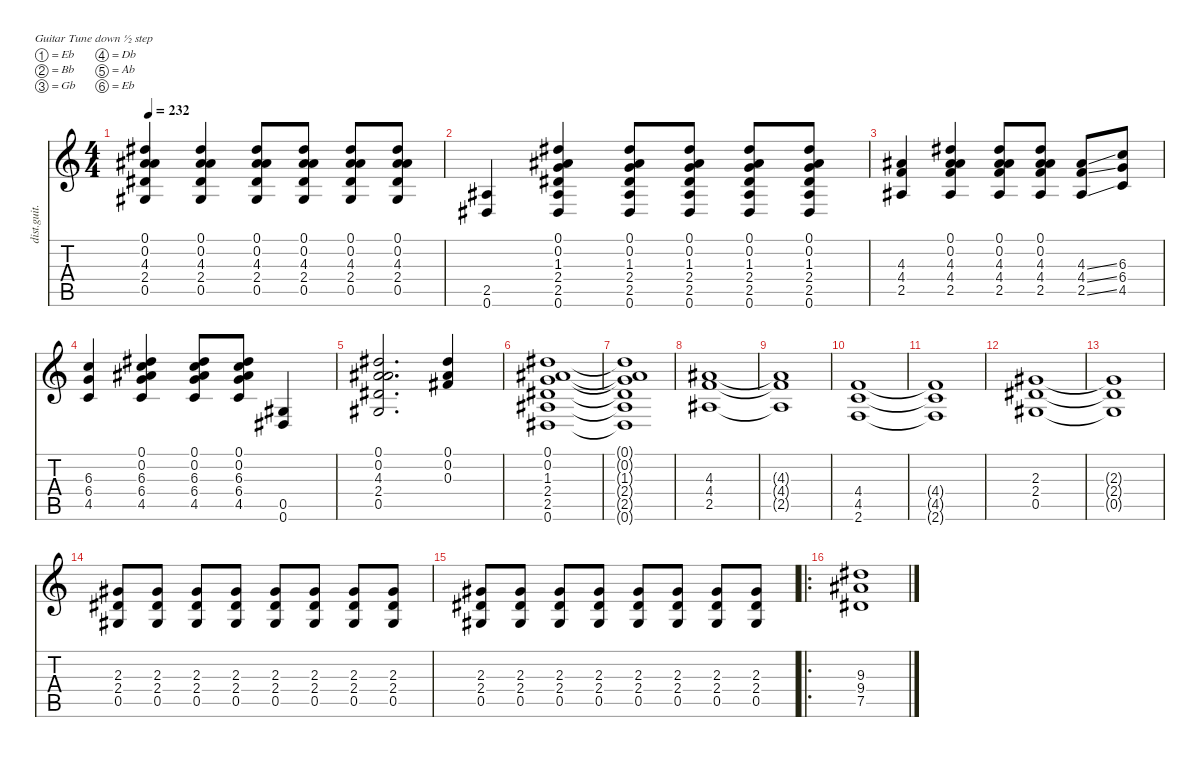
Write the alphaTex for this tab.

\defaultSystemsLayout 4
\hideDynamics
\bracketExtendMode nobrackets
\otherSystemsTrackNameOrientation horizontal
\track ("Gtr. 1" "dist.guit.") {mute instrument distortionguitar}
\staff {score tabs}
\tuning (Eb4 Bb3 Gb3 Db3 Ab2 Eb2)
\ts (4 4)
\tempo 232
\clef g2
\ks c
(0.1{acc #} 0.2{acc #} 4.3{acc #} 2.4{acc #} 0.5{acc #}).4{dy f beam Up} (0.1{acc #} 0.2{acc #} 4.3{acc #} 2.4{acc #} 0.5{acc #}).4{beam Up} (0.1{acc #} 0.2{acc #} 4.3{acc #} 2.4{acc #} 0.5{acc #}).8{beam Up} (0.1{acc #} 0.2{acc #} 4.3{acc #} 2.4{acc #} 0.5{acc #}).8{beam Up} (0.1{acc #} 0.2{acc #} 4.3{acc #} 2.4{acc #} 0.5{acc #}).8{beam Up} (0.1{acc #} 0.2{acc #} 4.3{acc #} 2.4{acc #} 0.5{acc #}).8{beam Up} |
(2.5{acc #} 0.6{acc #}).4{beam Up} (0.1{acc #} 0.2{acc #} 1.3 2.4{acc #} 2.5{acc #} 0.6{acc #}).4{beam Up} (0.1{acc #} 0.2{acc #} 1.3 2.4{acc #} 2.5{acc #} 0.6{acc #}).8{beam Up} (0.1{acc #} 0.2{acc #} 1.3 2.4{acc #} 2.5{acc #} 0.6{acc #}).8{beam Up} (0.1{acc #} 0.2{acc #} 1.3 2.4{acc #} 2.5{acc #} 0.6{acc #}).8{beam Up} (0.1{acc #} 0.2{acc #} 1.3 2.4{acc #} 2.5{acc #} 0.6{acc #}).8{beam Up} |
(4.3{acc #} 4.4 2.5{acc #}).4{beam Up} (0.1{acc #} 0.2{acc #} 4.3{acc #} 4.4 2.5{acc #}).4{beam Up} (0.1{acc #} 0.2{acc #} 4.3{acc #} 4.4 2.5{acc #}).8{beam Up} (0.1{acc #} 0.2{acc #} 4.3{acc #} 4.4 2.5{acc #}).8{beam Up} (4.3{ss acc #} 4.4{ss} 2.5{ss acc #}).8{beam Up} (6.3 6.4 4.5).8{beam Up} |
(6.3 6.4 4.5).4{beam Up} (0.1{acc #} 0.2{acc #} 6.3 6.4 4.5).4{beam Up} (0.1{acc #} 0.2{acc #} 6.3 6.4 4.5).8{beam Up} (0.1{acc #} 0.2{acc #} 6.3 6.4 4.5).8{beam Up} (0.5{acc #} 0.6{acc #}).4{beam Up} |
(0.1{acc #} 0.2{acc #} 4.3{acc #} 2.4{acc #} 0.5{acc #}).2{d beam Up} (0.1{acc #} 0.2{acc #} 0.3{acc #}).4{beam Up} |
(0.1{acc #} 0.2{acc #} 1.3 2.4{acc #} 2.5{acc #} 0.6{acc #}).1{beam Up} |
(0.1{t acc #} 0.2{t acc #} 1.3{t} 2.4{t acc #} 2.5{t acc #} 0.6{t acc #}).1{beam Up} |
(4.3{acc #} 4.4 2.5{acc #}).1{beam Up} |
(4.3{t acc #} 4.4{t} 2.5{t acc #}).1{beam Up} |
(4.4 4.5 2.6).1{beam Up} |
(4.4{t} 4.5{t} 2.6{t}).1{beam Up} |
(2.3{acc #} 2.4{acc #} 0.5{acc #}).1{beam Up} |
(2.3{t acc #} 2.4{t acc #} 0.5{t acc #}).1{beam Up} |
(2.3{acc #} 2.4{acc #} 0.5{acc #}).8{beam Up} (2.3{acc #} 2.4{acc #} 0.5{acc #}).8{beam Up} (2.3{acc #} 2.4{acc #} 0.5{acc #}).8{beam Up} (2.3{acc #} 2.4{acc #} 0.5{acc #}).8{beam Up} (2.3{acc #} 2.4{acc #} 0.5{acc #}).8{beam Up} (2.3{acc #} 2.4{acc #} 0.5{acc #}).8{beam Up} (2.3{acc #} 2.4{acc #} 0.5{acc #}).8{beam Up} (2.3{acc #} 2.4{acc #} 0.5{acc #}).8{beam Up} |
(2.3{acc #} 2.4{acc #} 0.5{acc #}).8{beam Up} (2.3{acc #} 2.4{acc #} 0.5{acc #}).8{beam Up} (2.3{acc #} 2.4{acc #} 0.5{acc #}).8{beam Up} (2.3{acc #} 2.4{acc #} 0.5{acc #}).8{beam Up} (2.3{acc #} 2.4{acc #} 0.5{acc #}).8{beam Up} (2.3{acc #} 2.4{acc #} 0.5{acc #}).8{beam Up} (2.3{acc #} 2.4{acc #} 0.5{acc #}).8{beam Up} (2.3{acc #} 2.4{acc #} 0.5{acc #}).8{beam Up} |
\ro
(9.3{acc #} 9.4{acc #} 7.5{acc #}).1{beam Up}
